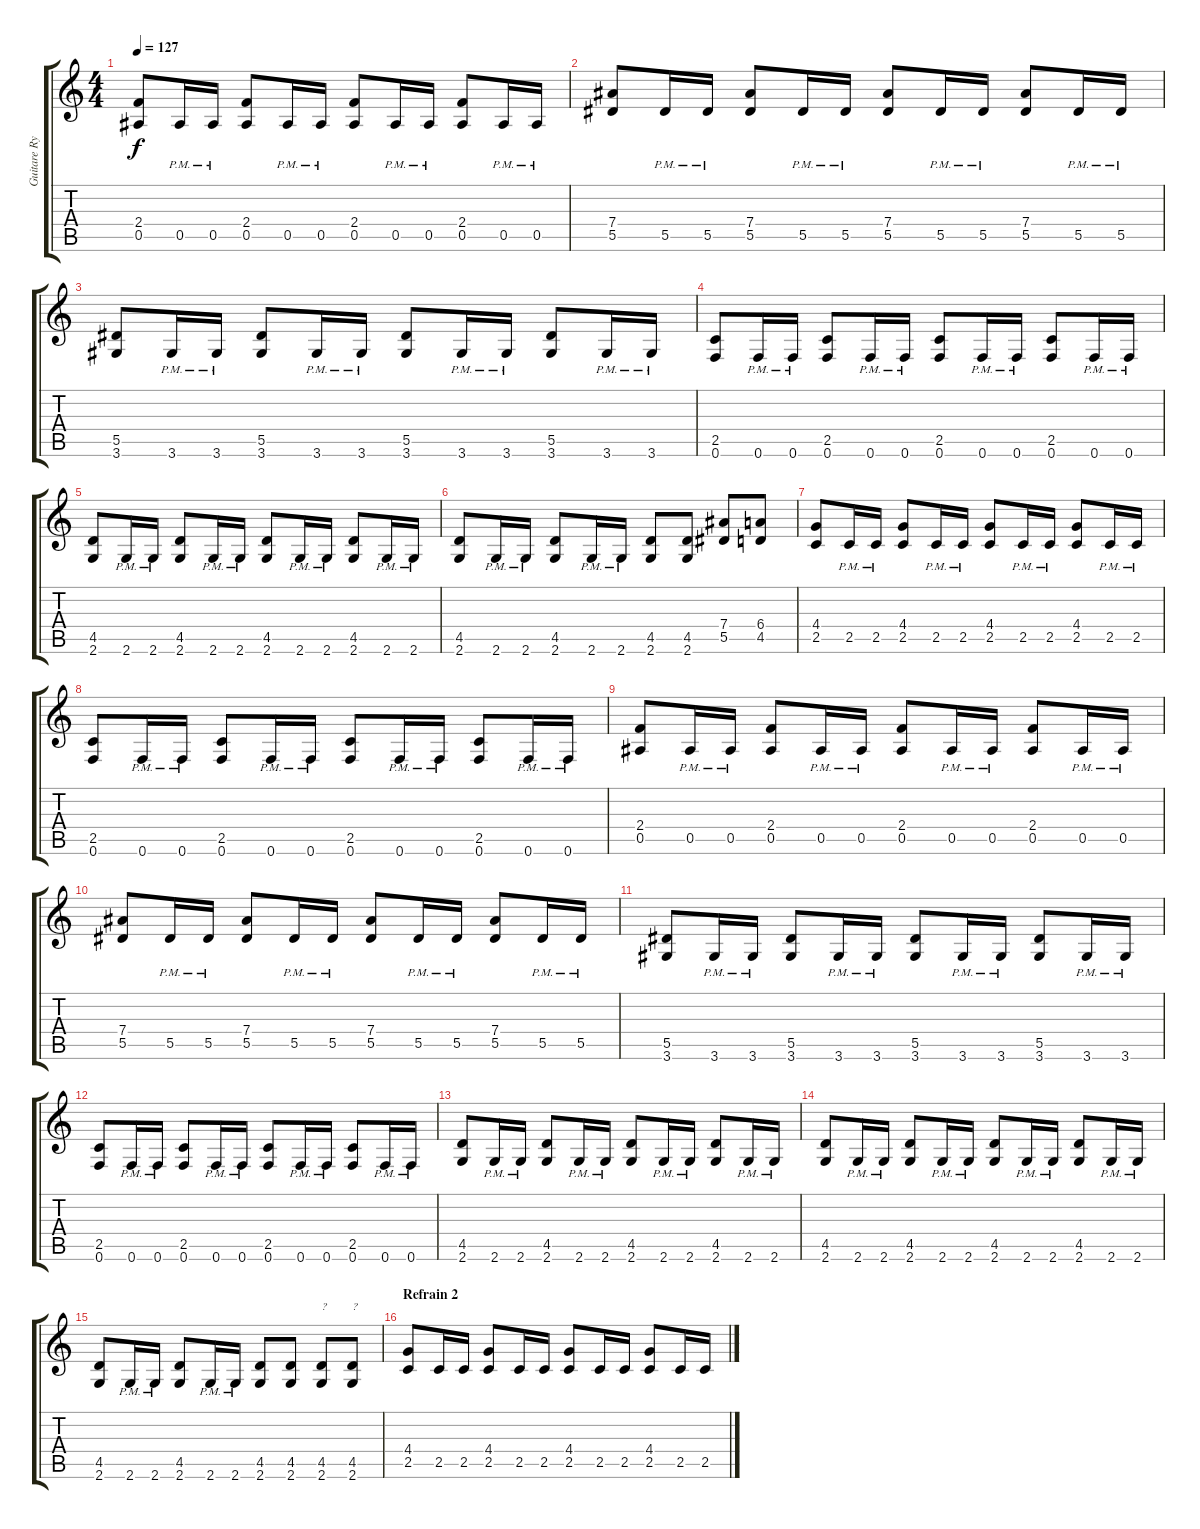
\track ("Guitare Rythmique" "Guitare Ry") {instrument overdrivenguitar}
\staff {score tabs}
\tuning (F4 C4 Ab3 Eb3 Bb2 F2) {hide}
\ts (4 4)
\tempo 127
\clef g2
\ks c
(2.4 0.5).8{dy f} 0.5{pm}.16 0.5{pm}.16 (2.4 0.5).8 0.5{pm}.16 0.5{pm}.16 (2.4 0.5).8 0.5{pm}.16 0.5{pm}.16 (2.4 0.5).8 0.5{pm}.16 0.5{pm}.16 |
(7.4 5.5).8 5.5{pm}.16 5.5{pm}.16 (7.4 5.5).8 5.5{pm}.16 5.5{pm}.16 (7.4 5.5).8 5.5{pm}.16 5.5{pm}.16 (7.4 5.5).8 5.5{pm}.16 5.5{pm}.16 |
(5.5 3.6).8 3.6{pm}.16 3.6{pm}.16 (5.5 3.6).8 3.6{pm}.16 3.6{pm}.16 (5.5 3.6).8 3.6{pm}.16 3.6{pm}.16 (5.5 3.6).8 3.6{pm}.16 3.6{pm}.16 |
(2.5 0.6).8 0.6{pm}.16 0.6{pm}.16 (2.5 0.6).8 0.6{pm}.16 0.6{pm}.16 (2.5 0.6).8 0.6{pm}.16 0.6{pm}.16 (2.5 0.6).8 0.6{pm}.16 0.6{pm}.16 |
(4.5 2.6).8 2.6{pm}.16 2.6{pm}.16 (4.5 2.6).8 2.6{pm}.16 2.6{pm}.16 (4.5 2.6).8 2.6{pm}.16 2.6{pm}.16 (4.5 2.6).8 2.6{pm}.16 2.6{pm}.16 |
(4.5 2.6).8 2.6{pm}.16 2.6{pm}.16 (4.5 2.6).8 2.6{pm}.16 2.6{pm}.16 (4.5 2.6).8 (4.5 2.6).8 (7.4 5.5).8 (6.4 4.5).8 |
(4.4 2.5).8 2.5{pm}.16 2.5{pm}.16 (4.4 2.5).8 2.5{pm}.16 2.5{pm}.16 (4.4 2.5).8 2.5{pm}.16 2.5{pm}.16 (4.4 2.5).8 2.5{pm}.16 2.5{pm}.16 |
(2.5 0.6).8 0.6{pm}.16 0.6{pm}.16 (2.5 0.6).8 0.6{pm}.16 0.6{pm}.16 (2.5 0.6).8 0.6{pm}.16 0.6{pm}.16 (2.5 0.6).8 0.6{pm}.16 0.6{pm}.16 |
(2.4 0.5).8 0.5{pm}.16 0.5{pm}.16 (2.4 0.5).8 0.5{pm}.16 0.5{pm}.16 (2.4 0.5).8 0.5{pm}.16 0.5{pm}.16 (2.4 0.5).8 0.5{pm}.16 0.5{pm}.16 |
(7.4 5.5).8 5.5{pm}.16 5.5{pm}.16 (7.4 5.5).8 5.5{pm}.16 5.5{pm}.16 (7.4 5.5).8 5.5{pm}.16 5.5{pm}.16 (7.4 5.5).8 5.5{pm}.16 5.5{pm}.16 |
(5.5 3.6).8 3.6{pm}.16 3.6{pm}.16 (5.5 3.6).8 3.6{pm}.16 3.6{pm}.16 (5.5 3.6).8 3.6{pm}.16 3.6{pm}.16 (5.5 3.6).8 3.6{pm}.16 3.6{pm}.16 |
(2.5 0.6).8 0.6{pm}.16 0.6{pm}.16 (2.5 0.6).8 0.6{pm}.16 0.6{pm}.16 (2.5 0.6).8 0.6{pm}.16 0.6{pm}.16 (2.5 0.6).8 0.6{pm}.16 0.6{pm}.16 |
(4.5 2.6).8 2.6{pm}.16 2.6{pm}.16 (4.5 2.6).8 2.6{pm}.16 2.6{pm}.16 (4.5 2.6).8 2.6{pm}.16 2.6{pm}.16 (4.5 2.6).8 2.6{pm}.16 2.6{pm}.16 |
(4.5 2.6).8 2.6{pm}.16 2.6{pm}.16 (4.5 2.6).8 2.6{pm}.16 2.6{pm}.16 (4.5 2.6).8 2.6{pm}.16 2.6{pm}.16 (4.5 2.6).8 2.6{pm}.16 2.6{pm}.16 |
(4.5 2.6).8 2.6{pm}.16 2.6{pm}.16 (4.5 2.6).8 2.6{pm}.16 2.6{pm}.16 (4.5 2.6).8 (4.5 2.6).8 (4.5 2.6).8{txt "?"} (4.5 2.6).8{txt "?"} |
\section ("" "Refrain 2")
(4.4 2.5).8 2.5.16 2.5.16 (4.4 2.5).8 2.5.16 2.5.16 (4.4 2.5).8 2.5.16 2.5.16 (4.4 2.5).8 2.5.16 2.5.16
